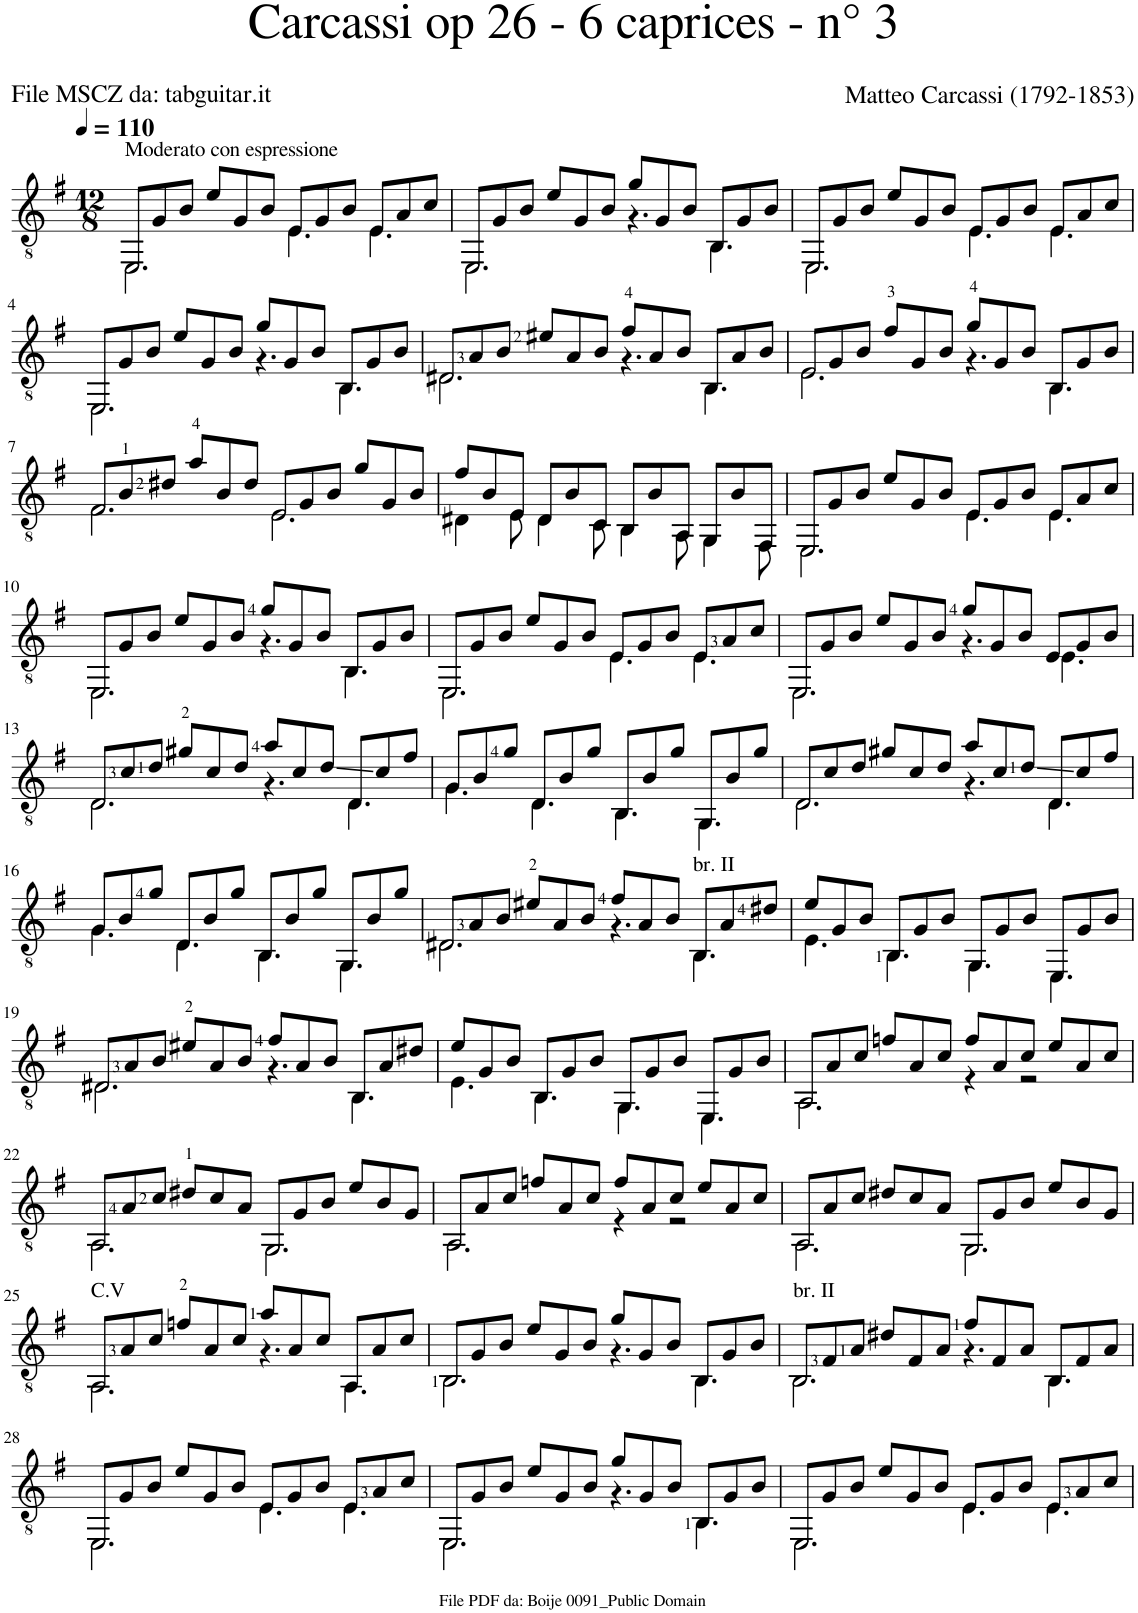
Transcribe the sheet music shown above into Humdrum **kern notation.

**kern
*part1
*staff1
*I"Guitar
*I'Guit.
*clefGv2
*k[f#]
*M12/8
*MM110
=1
!LO:TX:a:t=Moderato con espressione
!LO:N:head=open
*^
8EE/L	2.EE\
8G/	.
8B/J	.
8e/L	.
8G/	.
8B/J	.
8E/L	4.E\
8G/	.
8B/J	.
8E/L	4.E\
8A/	.
8c/J	.
=2	=2
!LO:N:head=open	!
8EE/L	2.EE\
8G/	.
8B/J	.
8e/L	.
8G/	.
8B/J	.
8g/L	4.r
8G/	.
8B/J	.
8BB/L	4.BB\
8G/	.
8B/J	.
=3	=3
!LO:N:head=open	!
8EE/L	2.EE\
8G/	.
8B/J	.
8e/L	.
8G/	.
8B/J	.
8E/L	4.E\
8G/	.
8B/J	.
8E/L	4.E\
8A/	.
8c/J	.
!!LO:LB:g=z	!!
=4	=4
!LO:N:head=open	!
8EE/L	2.EE\
8G/	.
8B/J	.
8e/L	.
8G/	.
8B/J	.
8g/L	4.r
8G/	.
8B/J	.
8BB/L	4.BB\
8G/	.
8B/J	.
=5	=5
!LO:N:head=open	!
8D#X/L	2.D#\
8A/	.
8B/J	.
8e#X/L	.
8A/	.
8B/J	.
8f#/L	4.r
8A/	.
8B/J	.
8BB/L	4.BB\
8A/	.
8B/J	.
=6	=6
!LO:N:head=open	!
8E/L	2.E\
8G/	.
8B/J	.
8f#/L	.
8G/	.
8B/J	.
8g/L	4.r
8G/	.
8B/J	.
8BB/L	4.BB\
8G/	.
8B/J	.
!!LO:LB:g=z	!!
=7	=7
!LO:N:head=open	!
8F#/L	2.F#\
8B/	.
8d#X/J	.
8a/L	.
8B/	.
8d#/J	.
!LO:N:head=open	!
8E/L	2.E\
8G/	.
8B/J	.
8g/L	.
8G/	.
8B/J	.
=8	=8
8f#/L	4D#X\
8B/	.
8E/J	8E\
8D#/L	4D#\
8B/	.
8C/J	8C\
8BB/L	4BB\
8B/	.
8AA/J	8AA\
8GG/L	4GG\
8B/	.
8FF#/J	8FF#\
=9	=9
!LO:N:head=open	!
8EE/L	2.EE\
8G/	.
8B/J	.
8e/L	.
8G/	.
8B/J	.
8E/L	4.E\
8G/	.
8B/J	.
8E/L	4.E\
8A/	.
8c/J	.
!!LO:LB:g=z	!!
=10	=10
!LO:N:head=open	!
8EE/L	2.EE\
8G/	.
8B/J	.
8e/L	.
8G/	.
8B/J	.
8g/L	4.r
8G/	.
8B/J	.
8BB/L	4.BB\
8G/	.
8B/J	.
=11	=11
!LO:N:head=open	!
8EE/L	2.EE\
8G/	.
8B/J	.
8e/L	.
8G/	.
8B/J	.
8E/L	4.E\
8G/	.
8B/J	.
8E/L	4.E\
8A/	.
8c/J	.
=12	=12
!LO:N:head=open	!
8EE/L	2.EE\
8G/	.
8B/J	.
8e/L	.
8G/	.
8B/J	.
8g/L	4.r
8G/	.
8B/J	.
8E/L	4.E\
8G/	.
8B/J	.
!!LO:LB:g=z	!!
=13	=13
!LO:N:head=open	!
8D/L	2.D\
8c/	.
8d/J	.
8g#X/L	.
8c/	.
8d/J	.
8a/L	4.r
8c/	.
8d/J	.
8D/L	4.D\
8c/	.
8f#/J	.
=14	=14
8G/L	4.G\
8B/	.
8g/J	.
8D/L	4.D\
8B/	.
8g/J	.
8BB/L	4.BB\
8B/	.
8g/J	.
8GG/L	4.GG\
8B/	.
8g/J	.
=15	=15
!LO:N:head=open	!
8D/L	2.D\
8c/	.
8d/J	.
8g#X/L	.
8c/	.
8d/J	.
8a/L	4.r
8c/	.
8d/J	.
8D/L	4.D\
8c/	.
8f#/J	.
!!LO:LB:g=z	!!
=16	=16
8G/L	4.G\
8B/	.
8g/J	.
8D/L	4.D\
8B/	.
8g/J	.
8BB/L	4.BB\
8B/	.
8g/J	.
8GG/L	4.GG\
8B/	.
8g/J	.
=17	=17
!LO:N:head=open	!
8D#X/L	2.D#\
8A/	.
8B/J	.
8e#X/L	.
8A/	.
8B/J	.
8f#/L	4.r
8A/	.
8B/J	.
!LO:TX:a:t=br. II	!
8BB/L	4.BB\
8A/	.
8d#X/J	.
=18	=18
8e/L	4.E\
8G/	.
8B/J	.
8BB/L	4.BB\
8G/	.
8B/J	.
8GG/L	4.GG\
8G/	.
8B/J	.
8EE/L	4.EE\
8G/	.
8B/J	.
!!LO:LB:g=z	!!
=19	=19
!LO:N:head=open	!
8D#X/L	2.D#\
8A/	.
8B/J	.
8e#X/L	.
8A/	.
8B/J	.
8f#/L	4.r
8A/	.
8B/J	.
8BB/L	4.BB\
8A/	.
8d#X/J	.
=20	=20
8e/L	4.E\
8G/	.
8B/J	.
8BB/L	4.BB\
8G/	.
8B/J	.
8GG/L	4.GG\
8G/	.
8B/J	.
8EE/L	4.EE\
8G/	.
8B/J	.
=21	=21
!LO:N:head=open	!
8AA/L	2.AA\
8A/	.
8c/J	.
8fn/L	.
8A/	.
8c/J	.
8f/L	4r
8A/	.
8c/J	2r
8e/L	.
8A/	.
8c/J	.
!!LO:LB:g=z	!!
=22	=22
!LO:N:head=open	!
8AA/L	2.AA\
8A/	.
8c/J	.
8d#X/L	.
8c/	.
8A/J	.
!LO:N:head=open	!
8GG/L	2.GG\
8G/	.
8B/J	.
8e/L	.
8B/	.
8G/J	.
=23	=23
!LO:N:head=open	!
8AA/L	2.AA\
8A/	.
8c/J	.
8fn/L	.
8A/	.
8c/J	.
8f/L	4r
8A/	.
8c/J	2r
8e/L	.
8A/	.
8c/J	.
=24	=24
!LO:N:head=open	!
8AA/L	2.AA\
8A/	.
8c/J	.
8d#X/L	.
8c/	.
8A/J	.
!LO:N:head=open	!
8GG/L	2.GG\
8G/	.
8B/J	.
8e/L	.
8B/	.
8G/J	.
!!LO:LB:g=z	!!
=25	=25
!LO:TX:a:t=C.V	!
!LO:N:head=open	!
8AA/L	2.AA\
8A/	.
8c/J	.
8fn/L	.
8A/	.
8c/J	.
8a/L	4.r
8A/	.
8c/J	.
8AA/L	4.AA\
8A/	.
8c/J	.
=26	=26
!LO:N:head=open	!
8BB/L	2.BB\
8G/	.
8B/J	.
8e/L	.
8G/	.
8B/J	.
8g/L	4.r
8G/	.
8B/J	.
8BB/L	4.BB\
8G/	.
8B/J	.
=27	=27
!LO:TX:a:t=br. II	!
!LO:N:head=open	!
8BB/L	2.BB\
8F#/	.
8A/J	.
8d#X/L	.
8F#/	.
8A/J	.
8f#/L	4.r
8F#/	.
8A/J	.
8BB/L	4.BB\
8F#/	.
8A/J	.
!!LO:LB:g=z	!!
=28	=28
!LO:N:head=open	!
8EE/L	2.EE\
8G/	.
8B/J	.
8e/L	.
8G/	.
8B/J	.
8E/L	4.E\
8G/	.
8B/J	.
8E/L	4.E\
8A/	.
8c/J	.
=29	=29
!LO:N:head=open	!
8EE/L	2.EE\
8G/	.
8B/J	.
8e/L	.
8G/	.
8B/J	.
8g/L	4.r
8G/	.
8B/J	.
8BB/L	4.BB\
8G/	.
8B/J	.
=30	=30
!LO:N:head=open	!
8EE/L	2.EE\
8G/	.
8B/J	.
8e/L	.
8G/	.
8B/J	.
8E/L	4.E\
8G/	.
8B/J	.
8E/L	4.E\
8A/	.
8c/J	.
*v	*v
=
*-
